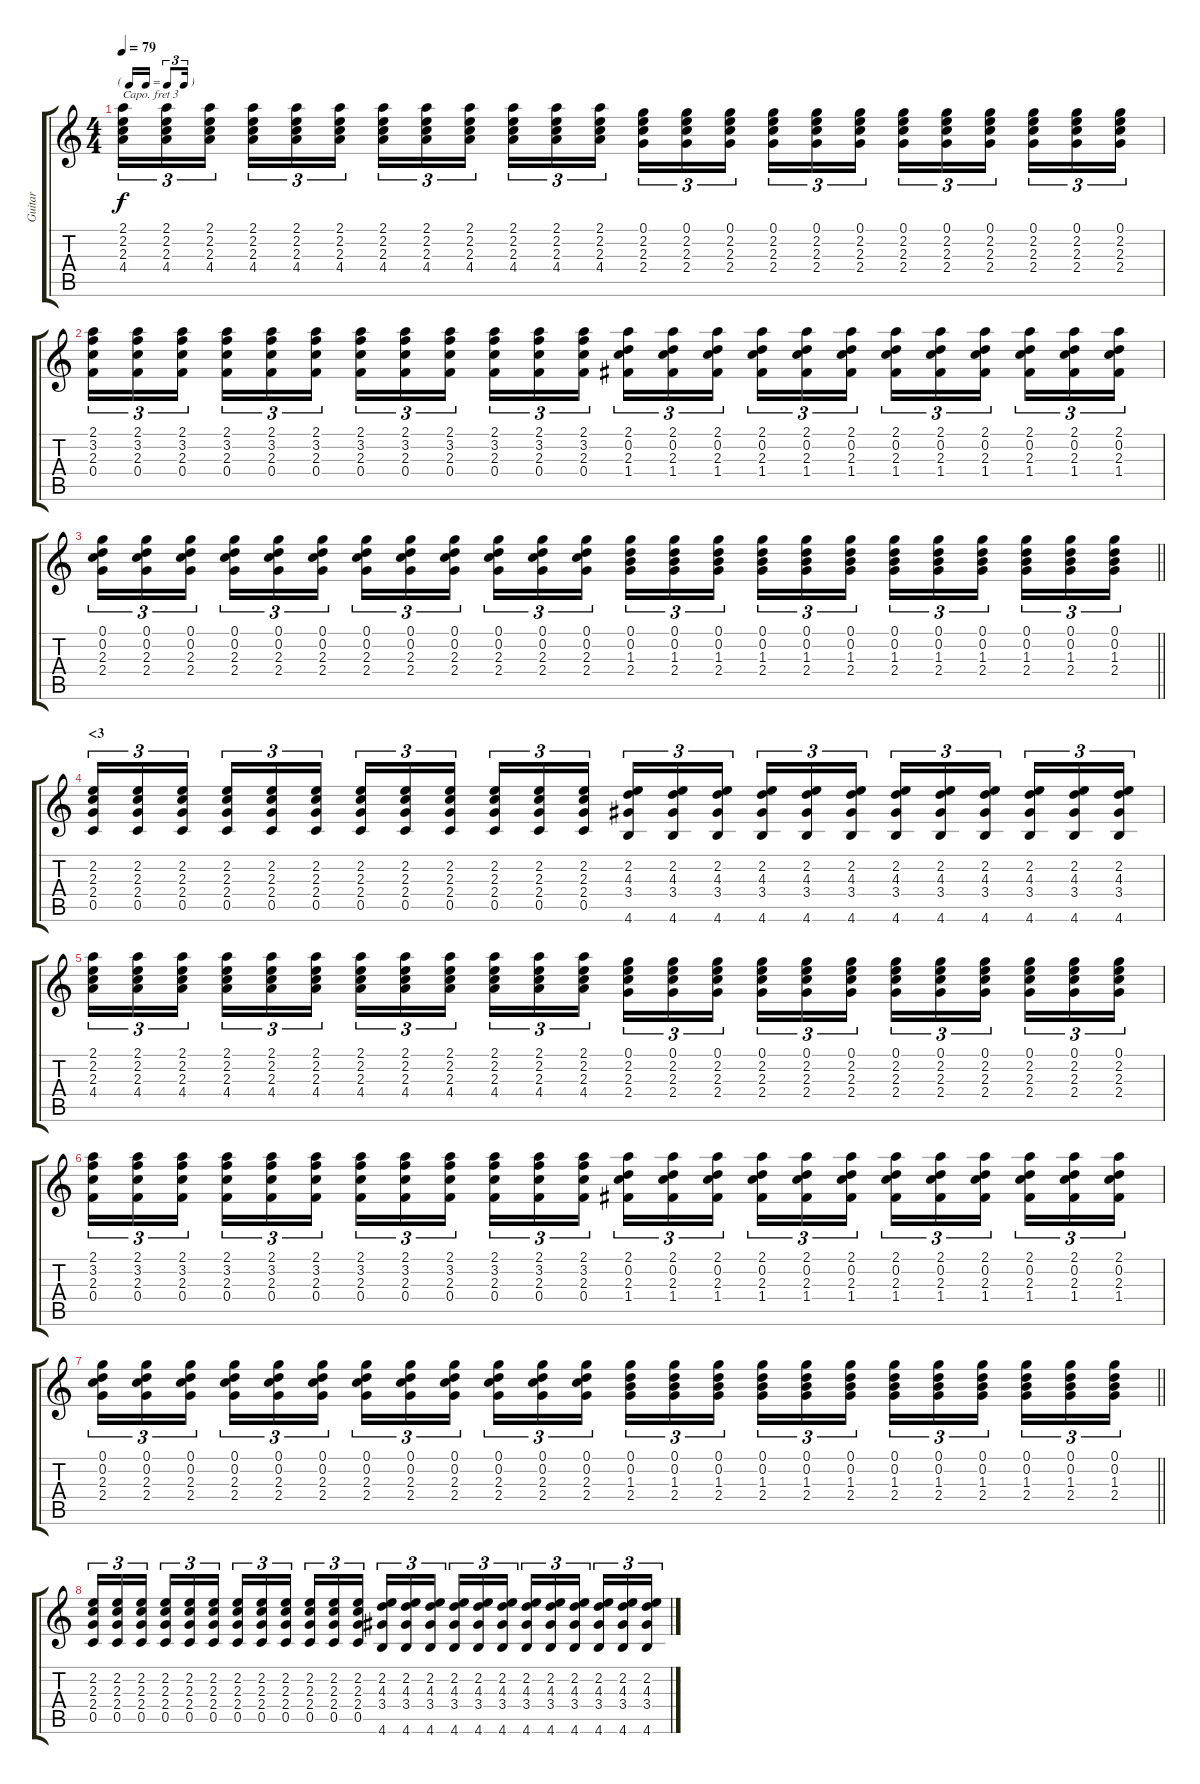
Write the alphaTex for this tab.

\track ("Guitar" "Guitar") {instrument acousticguitarnylon}
\staff {score tabs}
\capo 3
\tuning (E4 B3 G3 D3 A2 E2) {hide}
\ts (4 4)
\tf triplet16th
\tempo 79
\clef g2
\ks c
(2.1 2.2 2.3 4.4).16{tu (3 2) dy f} (2.1 2.2 2.3 4.4).16{tu (3 2)} (2.1 2.2 2.3 4.4).16{tu (3 2) beam splitsecondary} (2.1 2.2 2.3 4.4).16{tu (3 2)} (2.1 2.2 2.3 4.4).16{tu (3 2)} (2.1 2.2 2.3 4.4).16{tu (3 2)} (2.1 2.2 2.3 4.4).16{tu (3 2)} (2.1 2.2 2.3 4.4).16{tu (3 2)} (2.1 2.2 2.3 4.4).16{tu (3 2) beam splitsecondary} (2.1 2.2 2.3 4.4).16{tu (3 2)} (2.1 2.2 2.3 4.4).16{tu (3 2)} (2.1 2.2 2.3 4.4).16{tu (3 2)} (0.1 2.2 2.3 2.4).16{tu (3 2)} (0.1 2.2 2.3 2.4).16{tu (3 2)} (0.1 2.2 2.3 2.4).16{tu (3 2) beam splitsecondary} (0.1 2.2 2.3 2.4).16{tu (3 2)} (0.1 2.2 2.3 2.4).16{tu (3 2)} (0.1 2.2 2.3 2.4).16{tu (3 2)} (0.1 2.2 2.3 2.4).16{tu (3 2)} (0.1 2.2 2.3 2.4).16{tu (3 2)} (0.1 2.2 2.3 2.4).16{tu (3 2) beam splitsecondary} (0.1 2.2 2.3 2.4).16{tu (3 2)} (0.1 2.2 2.3 2.4).16{tu (3 2)} (0.1 2.2 2.3 2.4).16{tu (3 2)} |
(2.1 3.2 2.3 0.4).16{tu (3 2)} (2.1 3.2 2.3 0.4).16{tu (3 2)} (2.1 3.2 2.3 0.4).16{tu (3 2) beam splitsecondary} (2.1 3.2 2.3 0.4).16{tu (3 2)} (2.1 3.2 2.3 0.4).16{tu (3 2)} (2.1 3.2 2.3 0.4).16{tu (3 2)} (2.1 3.2 2.3 0.4).16{tu (3 2)} (2.1 3.2 2.3 0.4).16{tu (3 2)} (2.1 3.2 2.3 0.4).16{tu (3 2) beam splitsecondary} (2.1 3.2 2.3 0.4).16{tu (3 2)} (2.1 3.2 2.3 0.4).16{tu (3 2)} (2.1 3.2 2.3 0.4).16{tu (3 2)} (2.1 0.2 2.3 1.4).16{tu (3 2)} (2.1 0.2 2.3 1.4).16{tu (3 2)} (2.1 0.2 2.3 1.4).16{tu (3 2) beam splitsecondary} (2.1 0.2 2.3 1.4).16{tu (3 2)} (2.1 0.2 2.3 1.4).16{tu (3 2)} (2.1 0.2 2.3 1.4).16{tu (3 2)} (2.1 0.2 2.3 1.4).16{tu (3 2)} (2.1 0.2 2.3 1.4).16{tu (3 2)} (2.1 0.2 2.3 1.4).16{tu (3 2) beam splitsecondary} (2.1 0.2 2.3 1.4).16{tu (3 2)} (2.1 0.2 2.3 1.4).16{tu (3 2)} (2.1 0.2 2.3 1.4).16{tu (3 2)} |
\barLineRight lightlight
(0.1 0.2 2.3 2.4).16{tu (3 2)} (0.1 0.2 2.3 2.4).16{tu (3 2)} (0.1 0.2 2.3 2.4).16{tu (3 2) beam splitsecondary} (0.1 0.2 2.3 2.4).16{tu (3 2)} (0.1 0.2 2.3 2.4).16{tu (3 2)} (0.1 0.2 2.3 2.4).16{tu (3 2)} (0.1 0.2 2.3 2.4).16{tu (3 2)} (0.1 0.2 2.3 2.4).16{tu (3 2)} (0.1 0.2 2.3 2.4).16{tu (3 2) beam splitsecondary} (0.1 0.2 2.3 2.4).16{tu (3 2)} (0.1 0.2 2.3 2.4).16{tu (3 2)} (0.1 0.2 2.3 2.4).16{tu (3 2)} (0.1 0.2 1.3 2.4).16{tu (3 2)} (0.1 0.2 1.3 2.4).16{tu (3 2)} (0.1 0.2 1.3 2.4).16{tu (3 2) beam splitsecondary} (0.1 0.2 1.3 2.4).16{tu (3 2)} (0.1 0.2 1.3 2.4).16{tu (3 2)} (0.1 0.2 1.3 2.4).16{tu (3 2)} (0.1 0.2 1.3 2.4).16{tu (3 2)} (0.1 0.2 1.3 2.4).16{tu (3 2)} (0.1 0.2 1.3 2.4).16{tu (3 2) beam splitsecondary} (0.1 0.2 1.3 2.4).16{tu (3 2)} (0.1 0.2 1.3 2.4).16{tu (3 2)} (0.1 0.2 1.3 2.4).16{tu (3 2)} |
\section ("" "<3")
(2.2 2.3 2.4 0.5).16{tu (3 2)} (2.2 2.3 2.4 0.5).16{tu (3 2)} (2.2 2.3 2.4 0.5).16{tu (3 2) beam splitsecondary} (2.2 2.3 2.4 0.5).16{tu (3 2)} (2.2 2.3 2.4 0.5).16{tu (3 2)} (2.2 2.3 2.4 0.5).16{tu (3 2)} (2.2 2.3 2.4 0.5).16{tu (3 2)} (2.2 2.3 2.4 0.5).16{tu (3 2)} (2.2 2.3 2.4 0.5).16{tu (3 2) beam splitsecondary} (2.2 2.3 2.4 0.5).16{tu (3 2)} (2.2 2.3 2.4 0.5).16{tu (3 2)} (2.2 2.3 2.4 0.5).16{tu (3 2)} (2.2 4.3 3.4 4.6).16{tu (3 2)} (2.2 4.3 3.4 4.6).16{tu (3 2)} (2.2 4.3 3.4 4.6).16{tu (3 2) beam splitsecondary} (2.2 4.3 3.4 4.6).16{tu (3 2)} (2.2 4.3 3.4 4.6).16{tu (3 2)} (2.2 4.3 3.4 4.6).16{tu (3 2)} (2.2 4.3 3.4 4.6).16{tu (3 2)} (2.2 4.3 3.4 4.6).16{tu (3 2)} (2.2 4.3 3.4 4.6).16{tu (3 2) beam splitsecondary} (2.2 4.3 3.4 4.6).16{tu (3 2)} (2.2 4.3 3.4 4.6).16{tu (3 2)} (2.2 4.3 3.4 4.6).16{tu (3 2)} |
(2.1 2.2 2.3 4.4).16{tu (3 2)} (2.1 2.2 2.3 4.4).16{tu (3 2)} (2.1 2.2 2.3 4.4).16{tu (3 2) beam splitsecondary} (2.1 2.2 2.3 4.4).16{tu (3 2)} (2.1 2.2 2.3 4.4).16{tu (3 2)} (2.1 2.2 2.3 4.4).16{tu (3 2)} (2.1 2.2 2.3 4.4).16{tu (3 2)} (2.1 2.2 2.3 4.4).16{tu (3 2)} (2.1 2.2 2.3 4.4).16{tu (3 2) beam splitsecondary} (2.1 2.2 2.3 4.4).16{tu (3 2)} (2.1 2.2 2.3 4.4).16{tu (3 2)} (2.1 2.2 2.3 4.4).16{tu (3 2)} (0.1 2.2 2.3 2.4).16{tu (3 2)} (0.1 2.2 2.3 2.4).16{tu (3 2)} (0.1 2.2 2.3 2.4).16{tu (3 2) beam splitsecondary} (0.1 2.2 2.3 2.4).16{tu (3 2)} (0.1 2.2 2.3 2.4).16{tu (3 2)} (0.1 2.2 2.3 2.4).16{tu (3 2)} (0.1 2.2 2.3 2.4).16{tu (3 2)} (0.1 2.2 2.3 2.4).16{tu (3 2)} (0.1 2.2 2.3 2.4).16{tu (3 2) beam splitsecondary} (0.1 2.2 2.3 2.4).16{tu (3 2)} (0.1 2.2 2.3 2.4).16{tu (3 2)} (0.1 2.2 2.3 2.4).16{tu (3 2)} |
(2.1 3.2 2.3 0.4).16{tu (3 2)} (2.1 3.2 2.3 0.4).16{tu (3 2)} (2.1 3.2 2.3 0.4).16{tu (3 2) beam splitsecondary} (2.1 3.2 2.3 0.4).16{tu (3 2)} (2.1 3.2 2.3 0.4).16{tu (3 2)} (2.1 3.2 2.3 0.4).16{tu (3 2)} (2.1 3.2 2.3 0.4).16{tu (3 2)} (2.1 3.2 2.3 0.4).16{tu (3 2)} (2.1 3.2 2.3 0.4).16{tu (3 2) beam splitsecondary} (2.1 3.2 2.3 0.4).16{tu (3 2)} (2.1 3.2 2.3 0.4).16{tu (3 2)} (2.1 3.2 2.3 0.4).16{tu (3 2)} (2.1 0.2 2.3 1.4).16{tu (3 2)} (2.1 0.2 2.3 1.4).16{tu (3 2)} (2.1 0.2 2.3 1.4).16{tu (3 2) beam splitsecondary} (2.1 0.2 2.3 1.4).16{tu (3 2)} (2.1 0.2 2.3 1.4).16{tu (3 2)} (2.1 0.2 2.3 1.4).16{tu (3 2)} (2.1 0.2 2.3 1.4).16{tu (3 2)} (2.1 0.2 2.3 1.4).16{tu (3 2)} (2.1 0.2 2.3 1.4).16{tu (3 2) beam splitsecondary} (2.1 0.2 2.3 1.4).16{tu (3 2)} (2.1 0.2 2.3 1.4).16{tu (3 2)} (2.1 0.2 2.3 1.4).16{tu (3 2)} |
\barLineRight lightlight
(0.1 0.2 2.3 2.4).16{tu (3 2)} (0.1 0.2 2.3 2.4).16{tu (3 2)} (0.1 0.2 2.3 2.4).16{tu (3 2) beam splitsecondary} (0.1 0.2 2.3 2.4).16{tu (3 2)} (0.1 0.2 2.3 2.4).16{tu (3 2)} (0.1 0.2 2.3 2.4).16{tu (3 2)} (0.1 0.2 2.3 2.4).16{tu (3 2)} (0.1 0.2 2.3 2.4).16{tu (3 2)} (0.1 0.2 2.3 2.4).16{tu (3 2) beam splitsecondary} (0.1 0.2 2.3 2.4).16{tu (3 2)} (0.1 0.2 2.3 2.4).16{tu (3 2)} (0.1 0.2 2.3 2.4).16{tu (3 2)} (0.1 0.2 1.3 2.4).16{tu (3 2)} (0.1 0.2 1.3 2.4).16{tu (3 2)} (0.1 0.2 1.3 2.4).16{tu (3 2) beam splitsecondary} (0.1 0.2 1.3 2.4).16{tu (3 2)} (0.1 0.2 1.3 2.4).16{tu (3 2)} (0.1 0.2 1.3 2.4).16{tu (3 2)} (0.1 0.2 1.3 2.4).16{tu (3 2)} (0.1 0.2 1.3 2.4).16{tu (3 2)} (0.1 0.2 1.3 2.4).16{tu (3 2) beam splitsecondary} (0.1 0.2 1.3 2.4).16{tu (3 2)} (0.1 0.2 1.3 2.4).16{tu (3 2)} (0.1 0.2 1.3 2.4).16{tu (3 2)} |
(2.2 2.3 2.4 0.5).16{tu (3 2)} (2.2 2.3 2.4 0.5).16{tu (3 2)} (2.2 2.3 2.4 0.5).16{tu (3 2) beam splitsecondary} (2.2 2.3 2.4 0.5).16{tu (3 2)} (2.2 2.3 2.4 0.5).16{tu (3 2)} (2.2 2.3 2.4 0.5).16{tu (3 2)} (2.2 2.3 2.4 0.5).16{tu (3 2)} (2.2 2.3 2.4 0.5).16{tu (3 2)} (2.2 2.3 2.4 0.5).16{tu (3 2) beam splitsecondary} (2.2 2.3 2.4 0.5).16{tu (3 2)} (2.2 2.3 2.4 0.5).16{tu (3 2)} (2.2 2.3 2.4 0.5).16{tu (3 2)} (2.2 4.3 3.4 4.6).16{tu (3 2)} (2.2 4.3 3.4 4.6).16{tu (3 2)} (2.2 4.3 3.4 4.6).16{tu (3 2) beam splitsecondary} (2.2 4.3 3.4 4.6).16{tu (3 2)} (2.2 4.3 3.4 4.6).16{tu (3 2)} (2.2 4.3 3.4 4.6).16{tu (3 2)} (2.2 4.3 3.4 4.6).16{tu (3 2)} (2.2 4.3 3.4 4.6).16{tu (3 2)} (2.2 4.3 3.4 4.6).16{tu (3 2) beam splitsecondary} (2.2 4.3 3.4 4.6).16{tu (3 2)} (2.2 4.3 3.4 4.6).16{tu (3 2)} (2.2 4.3 3.4 4.6).16{tu (3 2)}
